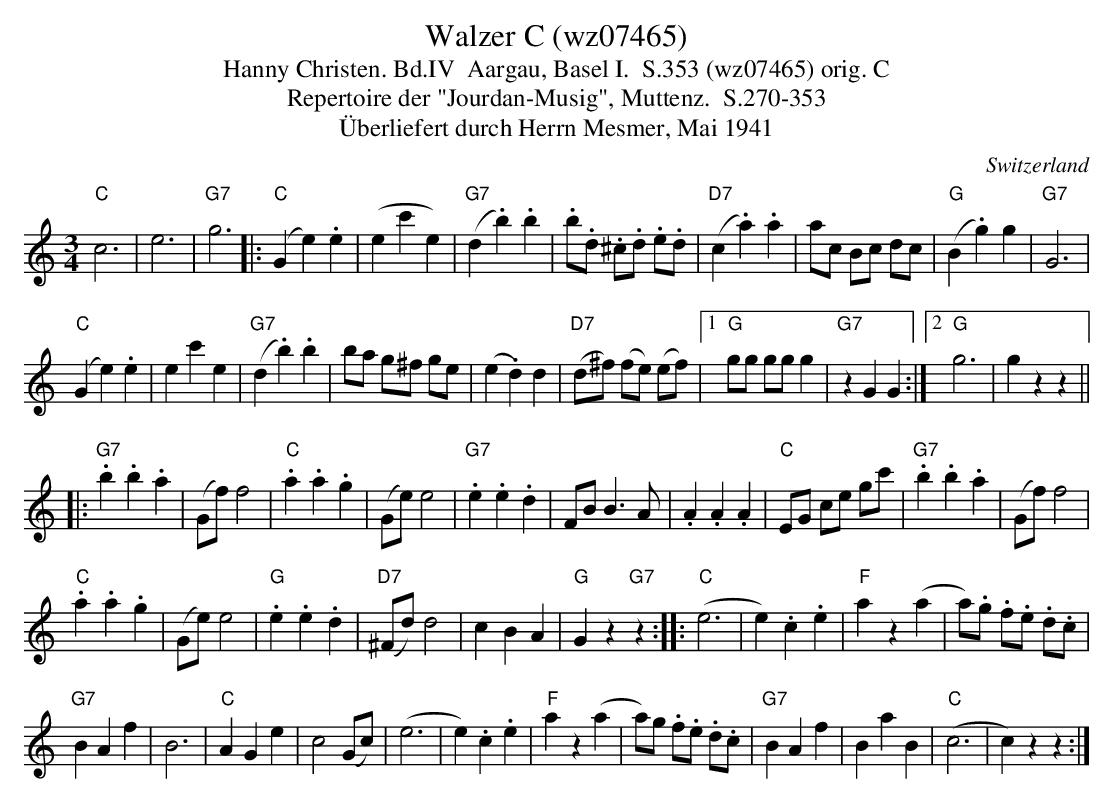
X:1
T:Walzer C (wz07465)
T:Hanny Christen. Bd.IV  Aargau, Basel I.  S.353 (wz07465) orig. C
T: Repertoire der "Jourdan-Musig", Muttenz.  S.270-353
T:Überliefert durch Herrn Mesmer, Mai 1941
M:3/4
L:1/4
O:Switzerland
K:C major
"C"c3 | e3 | "G7"g3 |: ("C"Ge).e | (ec'e)  | ("G7"d.b).b | .b/.d/ .^c/.d/ .e/.d/ | ("D7"c.a).a | a/c/ B/c/ d/c/ | ("G"B.g)g | "G7"G3 |
("C"Ge).e | ec'e | ("G7"d.b).b | b/a/ g/^f/ g/e/ | (e.d)d | ("D7"d/^f/) (f/e/) (e/f/) |1 "G"g/g/ g/g/ g | "G7"zGG :|2 "G"g3 | gzz ||
|: "G7".b.b.a | (G/f/) f2 | "C".a.a.g | (G/e/)e2 | "G7".e.e.d | F/B/ B>A | .A.A.A | "C"E/G/ c/e/ g/c'/ | "G7".b.b.a | (G/f/)f2 |
"C".a.a.g | (G/e/) e2 | "G".e.e.d | "D7"(^F/d/)d2 | cBA | "G"Gz"G7"z :: "C"(e3 | e).c.e | "F"az(a | a/).g/ .f/.e/ .d/.c/ |
"G7"BAf | B3 | "C"AGe | c2(G/c/) | (e3 | e).c.e | "F"az(a | a/)g/ .f/.e/ .d/.c/ | "G7"BAf | BaB | ("C"c3 | c)zz :|
